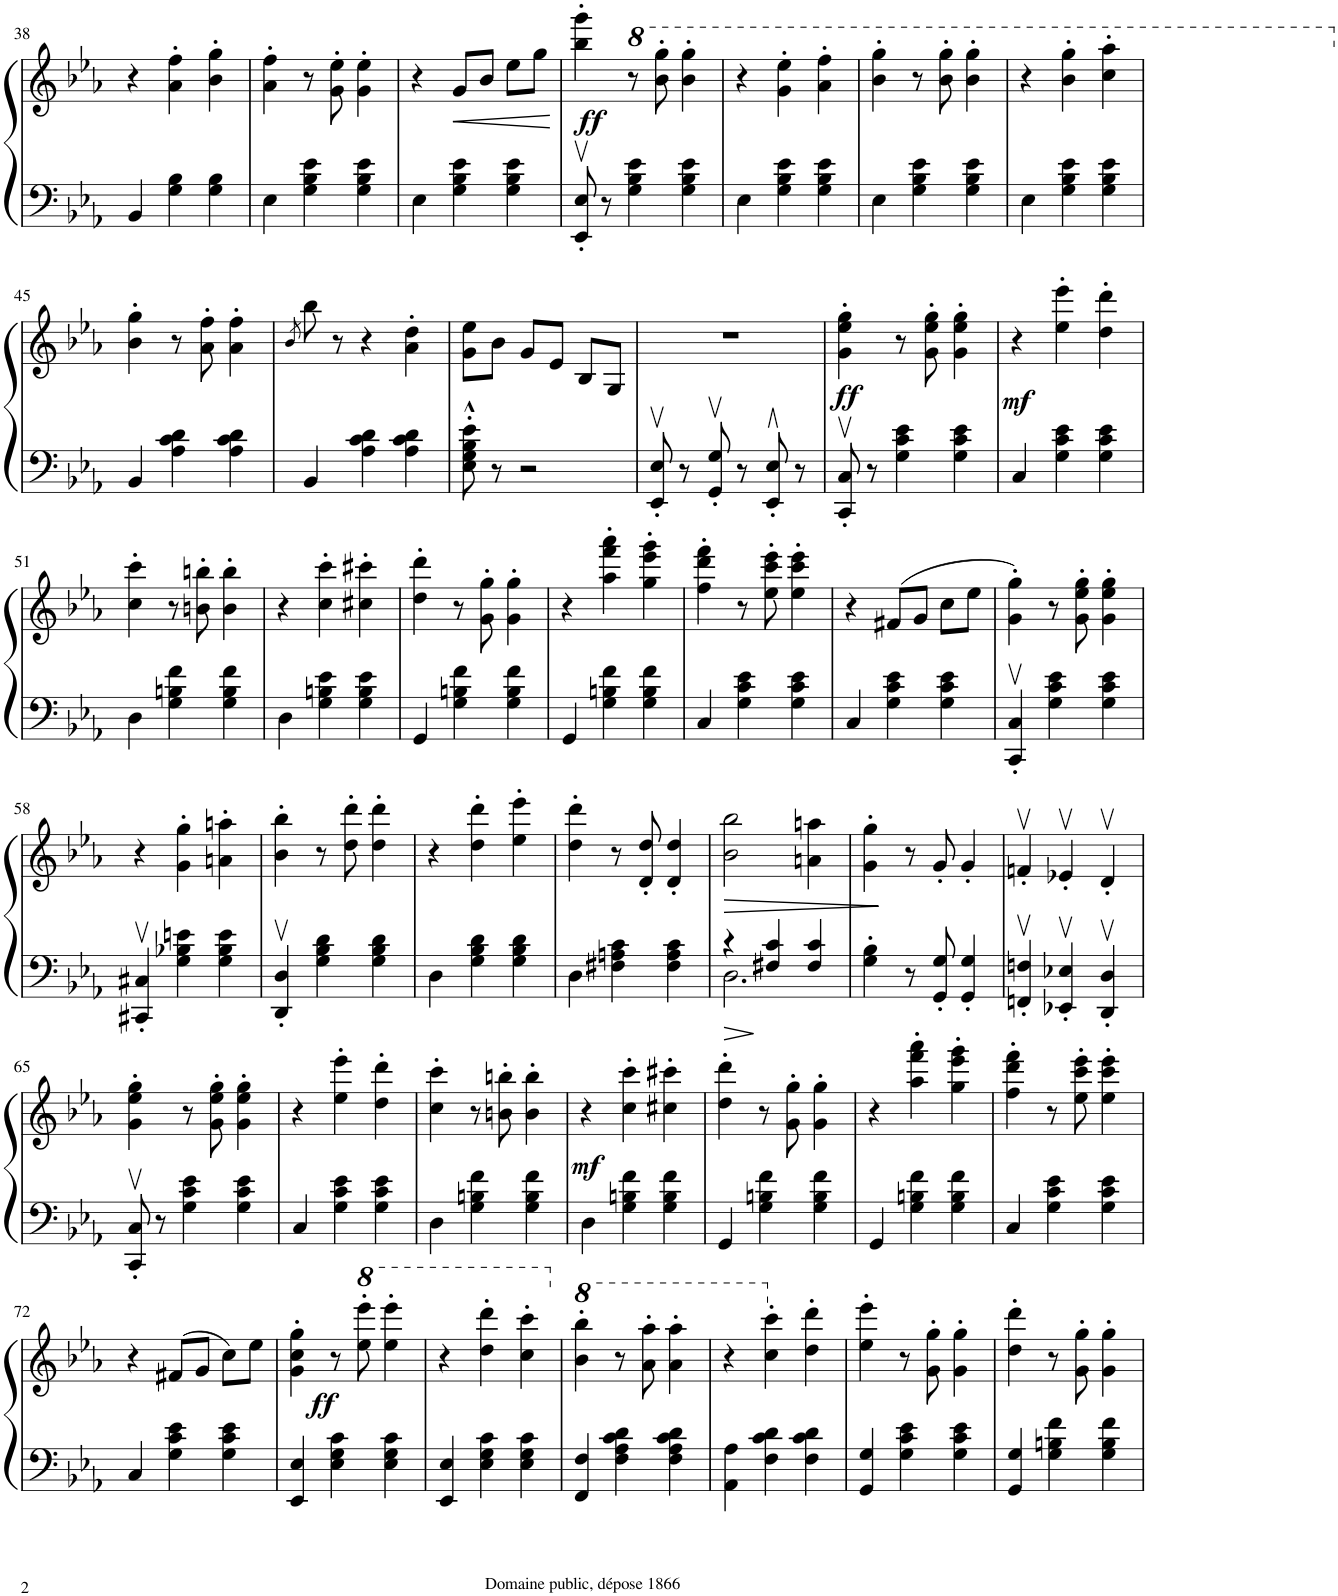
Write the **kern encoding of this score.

**kern	**kern	**dynam
*part1	*part1	*part1
*staff2	*staff1	*staff1/2
*I"Piano	*	*
*I'Pno.	*	*
!!LO:PB:g=z
*clefF4	*clefG2	*
*k[b-e-a-]	*k[b-e-a-]	*
*M3/4	*M3/4	*
=38	=38	=38
4BB-/	4r	.
4G\ 4B-\	4a-\' 4ff\'	.
4G\ 4B-\	4b-\' 4gg\'	.
=39	=39	=39
4E-\	4a-\' 4ff\'	.
4G\ 4B-\ 4e-\	8r	.
.	8g\' 8ee-\'	.
4G\ 4B-\ 4e-\	4g\' 4ee-\'	.
=40	=40	=40
4E-\	4r	.
!	!	!LO:HP:b
4G\ 4B-\ 4e-\	8g/L	<
.	8b-/J	.
4G\ 4B-\ 4e-\	8ee-\L	.
.	8gg\J	.
.	.	[
=41	=41	=41
*	*^	*
8EE-/v' 8E-/v'	4bb-\' 4ggg\'	8ryy	.
!	!	!	!LO:DY:b
8r	.	2ryy	ff
*	*8va	*	*
4G\ 4B-\ 4e-\	8r	.	.
.	8bb-\' 8ggg\'	.	.
4G\ 4B-\ 4e-\	4bb-\' 4ggg\'	.	.
.	.	8ryy	.
*	*v	*v	*
=42	=42	=42
*	*X8va	*
4E-\	4r	.
4G\ 4B-\ 4e-\	4g\' 4ee-\'	.
4G\ 4B-\ 4e-\	4a-\' 4ff\'	.
=43	=43	=43
4E-\	4b-\' 4gg\'	.
4G\ 4B-\ 4e-\	8r	.
.	8b-\' 8gg\'	.
4G\ 4B-\ 4e-\	4b-\' 4gg\'	.
=44	=44	=44
4E-\	4r	.
4G\ 4B-\ 4e-\	4b-\' 4gg\'	.
4G\ 4B-\ 4e-\	4cc\' 4aa-\'	.
!!LO:LB:g=z
=45	=45	=45
4BB-/	4b-\' 4gg\'	.
4A-\ 4c\ 4d\	8r	.
.	8a-\' 8ff\'	.
4A-\ 4c\ 4d\	4a-\' 4ff\'	.
=46	=46	=46
.	8qb-/	.
4BB-/	8bb-\	.
.	8r	.
4A-\ 4c\ 4d\	4r	.
4A-\ 4c\ 4d\	4a-\' 4dd\'	.
=47	=47	=47
8E-\'^^ 8G\'^^ 8B-\'^^ 8e-\'^^	8g\ 8ee-\L	.
8r	8b-\J	.
2r	8g/L	.
.	8e-/J	.
.	8B-/L	.
.	8G/J	.
=48	=48	=48
8EE-/v' 8E-/v'	2.r	.
8r	.	.
8GG/v' 8G/v'	.	.
8r	.	.
8EE-/'> 8E-/'>	.	.
8r	.	.
=49	=49	=49
!	!	!LO:DY:b
8CC/v' 8C/v'	4g\' 4ee-\' 4gg\'	ff
8r	.	.
4G\ 4c\ 4e-\	8r	.
.	8g\' 8ee-\' 8gg\'	.
4G\ 4c\ 4e-\	4g\' 4ee-\' 4gg\'	.
=50	=50	=50
!	!	!LO:DY:b
4C/	4r	mf
4G\ 4c\ 4e-\	4ee-\' 4eee-\'	.
4G\ 4c\ 4e-\	4dd\' 4ddd\'	.
!!LO:LB:g=z
=51	=51	=51
4D\	4cc\' 4ccc\'	.
4G\ 4Bn\ 4f\	8r	.
.	8bn\' 8bbn\'	.
4G\ 4B\ 4f\	4b\' 4bb\'	.
=52	=52	=52
4D\	4r	.
4G\ 4Bn\ 4e-\	4cc\' 4ccc\'	.
4G\ 4B\ 4e-\	4cc#X\' 4ccc#X\'	.
=53	=53	=53
4GG/	4dd\' 4ddd\'	.
4G\ 4Bn\ 4f\	8r	.
.	8g\' 8gg\'	.
4G\ 4B\ 4f\	4g\' 4gg\'	.
=54	=54	=54
4GG/	4r	.
4G\ 4Bn\ 4f\	4aa-\' 4fff\' 4aaa-\'	.
4G\ 4B\ 4f\	4gg\' 4eee-\' 4ggg\'	.
=55	=55	=55
4C/	4ff\' 4ddd\' 4fff\'	.
4G\ 4c\ 4e-\	8r	.
.	8ee-\' 8ccc\' 8eee-\'	.
4G\ 4c\ 4e-\	4ee-\' 4ccc\' 4eee-\'	.
=56	=56	=56
4C/	4r	.
4G\ 4c\ 4e-\	(8f#X/L	.
.	8g/J	.
4G\ 4c\ 4e-\	8cc\L	.
.	8ee-\J	.
=57	=57	=57
4CC/v' 4C/v'	4g\' 4gg\')	.
4G\ 4c\ 4e-\	8r	.
.	8g\' 8ee-\' 8gg\'	.
4G\ 4c\ 4e-\	4g\' 4ee-\' 4gg\'	.
!!LO:LB:g=z
=58	=58	=58
4CC#X/v' 4C#X/v'	4r	.
4G\ 4B-X\ 4en\	4g\' 4gg\'	.
4G\ 4B-\ 4e\	4an\' 4aan\'	.
=59	=59	=59
4DD/v' 4D/v'	4b-\' 4bb-\'	.
4G\ 4B-\ 4d\	8r	.
.	8dd\' 8ddd\'	.
4G\ 4B-\ 4d\	4dd\' 4ddd\'	.
=60	=60	=60
4D\	4r	.
4G\ 4B-\ 4d\	4dd\' 4ddd\'	.
4G\ 4B-\ 4d\	4ee-\' 4eee-\'	.
=61	=61	=61
4D\	4dd\' 4ddd\'	.
4F#X\ 4An\ 4c\	8r	.
.	8d/' 8dd/'	.
4F#\ 4A\ 4c\	4d/' 4dd/'	.
=62	=62	=62
*^	*	*
!	!	!	!LO:HP:b
4r	2.D\	2b-\ 2bb-\	>
4F#X/ 4c/	.	.	.
4F#/ 4c/	.	4an\ 4aan\	.
*v	*v	*	*
.	.	]
=63	=63	=63
4G\' 4B-\'	4g\' 4gg\'	.
8r	8r	.
8GG/' 8G/'	8g'/	.
4GG/' 4G/'	4g'/	.
=64	=64	=64
4FFn/v' 4Fn/v'	4fnv'/	.
4EE-X/v' 4E-X/v'	4e-Xv'/	.
4DD/v' 4D/v'	4dv'/	.
!!LO:LB:g=z
=65	=65	=65
8CC/v' 8C/v'	4g\' 4ee-\' 4gg\'	.
8r	.	.
4G\ 4c\ 4e-\	8r	.
.	8g\' 8ee-\' 8gg\'	.
4G\ 4c\ 4e-\	4g\' 4ee-\' 4gg\'	.
=66	=66	=66
4C/	4r	.
4G\ 4c\ 4e-\	4ee-\' 4eee-\'	.
4G\ 4c\ 4e-\	4dd\' 4ddd\'	.
=67	=67	=67
4D\	4cc\' 4ccc\'	.
4G\ 4Bn\ 4f\	8r	.
.	8bn\' 8bbn\'	.
4G\ 4B\ 4f\	4b\' 4bb\'	.
=68	=68	=68
!	!	!LO:DY:b
4D\	4r	mf
4G\ 4Bn\ 4f\	4cc\' 4ccc\'	.
4G\ 4B\ 4f\	4cc#X\' 4ccc#X\'	.
=69	=69	=69
4GG/	4dd\' 4ddd\'	.
4G\ 4Bn\ 4f\	8r	.
.	8g\' 8gg\'	.
4G\ 4B\ 4f\	4g\' 4gg\'	.
=70	=70	=70
4GG/	4r	.
4G\ 4Bn\ 4f\	4aa-\' 4fff\' 4aaa-\'	.
4G\ 4B\ 4f\	4gg\' 4eee-\' 4ggg\'	.
=71	=71	=71
4C/	4ff\' 4ddd\' 4fff\'	.
4G\ 4c\ 4e-\	8r	.
.	8ee-\' 8ccc\' 8eee-\'	.
4G\ 4c\ 4e-\	4ee-\' 4ccc\' 4eee-\'	.
!!LO:LB:g=z
=72	=72	=72
4C/	4r	.
4G\ 4c\ 4e-\	(8f#X/L	.
.	8g/J	.
4G\ 4c\ 4e-\	8cc\L)	.
.	8ee-\J	.
=73	=73	=73
4EE-/ 4E-/	4g\' 4cc\' 4gg\'	.
!	!	!LO:DY:b
4E-\ 4G\ 4c\	8r	ff
*	*8va	*
.	8eee-\' 8eeee-\'	.
4E-\ 4G\ 4c\	4eee-\' 4eeee-\'	.
=74	=74	=74
*	*X8va	*
4EE-/ 4E-/	4r	.
4E-\ 4G\ 4c\	4dd\' 4ddd\'	.
4E-\ 4G\ 4c\	4cc\' 4ccc\'	.
=75	=75	=75
*	*8va	*
4FF/ 4F/	4bb-\' 4bbb-\'	.
4F\ 4A-\ 4c\ 4d\	8r	.
.	8aa-\' 8aaa-\'	.
4F\ 4A-\ 4c\ 4d\	4aa-\' 4aaa-\'	.
=76	=76	=76
*	*X8va	*
4AA-\ 4A-\	4r	.
4F\ 4c\ 4d\	4cc\' 4ccc\'	.
4F\ 4c\ 4d\	4dd\' 4ddd\'	.
=77	=77	=77
4GG/ 4G/	4ee-\' 4eee-\'	.
4G\ 4c\ 4e-\	8r	.
.	8g\' 8gg\'	.
4G\ 4c\ 4e-\	4g\' 4gg\'	.
=78	=78	=78
4GG/ 4G/	4dd\' 4ddd\'	.
4G\ 4Bn\ 4f\	8r	.
.	8g\' 8gg\'	.
4G\ 4B\ 4f\	4g\' 4gg\'	.
=	=	=
*-	*-	*-
